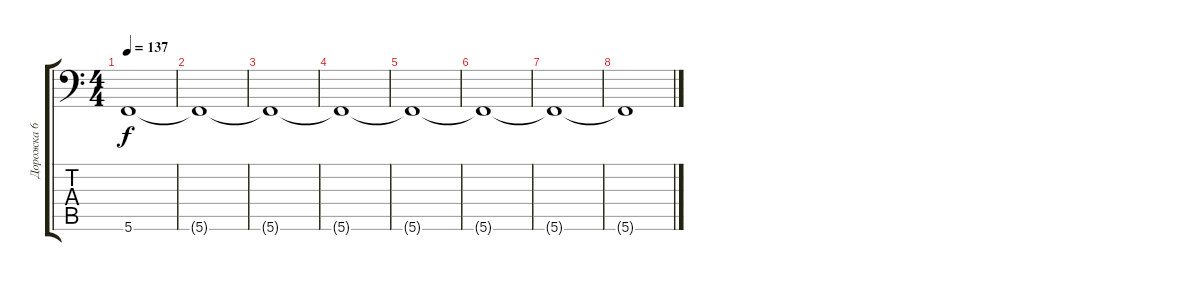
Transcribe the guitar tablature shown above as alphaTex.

\track ("Дорожка 6" "Дорожка 6") {instrument electricbassfinger}
\staff {score tabs}
\tuning (C3 G2 Eb2 Bb1 F1 C1) {hide}
\ts (4 4)
\tempo 137
\clef f4
\ks c
5.6{t}.1{dy f} |
5.6{t}.1 |
5.6{t}.1 |
5.6{t}.1 |
5.6{t}.1 |
5.6{t}.1 |
5.6{t}.1 |
5.6{t}.1
